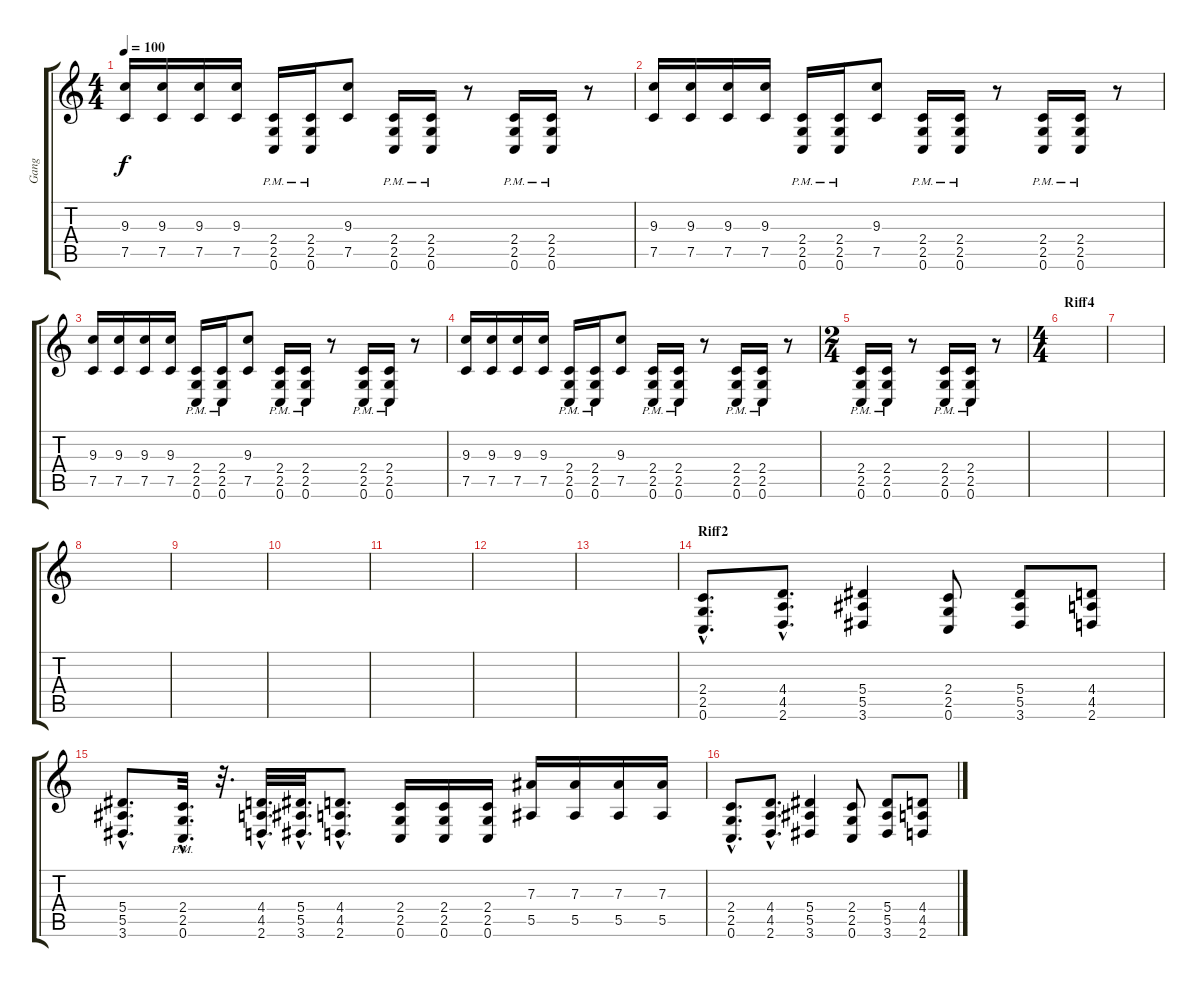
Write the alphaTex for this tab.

\track ("Gang" "Gang") {instrument distortionguitar}
\staff {score tabs}
\tuning (C4 G3 Eb3 Bb2 F2 C2) {hide}
\ts (4 4)
\tempo 100
\clef g2
\ks c
(9.3 7.5).16{dy f} (9.3 7.5).16 (9.3 7.5).16 (9.3 7.5).16 (2.4 2.5 0.6{pm}).16 (2.4 2.5 0.6{pm}).16 (9.3 7.5).8 (2.4 2.5{pm} 0.6).16 (2.4 2.5{pm} 0.6).16 r.8 (2.4 2.5{pm} 0.6).16 (2.4 2.5{pm} 0.6).16 r.8 |
(9.3 7.5).16 (9.3 7.5).16 (9.3 7.5).16 (9.3 7.5).16 (2.4 2.5 0.6{pm}).16 (2.4 2.5 0.6{pm}).16 (9.3 7.5).8 (2.4 2.5{pm} 0.6).16 (2.4 2.5{pm} 0.6).16 r.8 (2.4 2.5{pm} 0.6).16 (2.4 2.5{pm} 0.6).16 r.8 |
(9.3 7.5).16 (9.3 7.5).16 (9.3 7.5).16 (9.3 7.5).16 (2.4 2.5 0.6{pm}).16 (2.4 2.5 0.6{pm}).16 (9.3 7.5).8 (2.4 2.5{pm} 0.6).16 (2.4 2.5{pm} 0.6).16 r.8 (2.4 2.5{pm} 0.6).16 (2.4 2.5{pm} 0.6).16 r.8 |
(9.3 7.5).16 (9.3 7.5).16 (9.3 7.5).16 (9.3 7.5).16 (2.4 2.5 0.6{pm}).16 (2.4 2.5 0.6{pm}).16 (9.3 7.5).8 (2.4 2.5{pm} 0.6).16 (2.4 2.5{pm} 0.6).16 r.8 (2.4 2.5{pm} 0.6).16 (2.4 2.5{pm} 0.6).16 r.8 |
\ts (2 4)
(2.4 2.5{pm} 0.6).16 (2.4 2.5{pm} 0.6).16 r.8 (2.4 2.5{pm} 0.6).16 (2.4 2.5{pm} 0.6).16 r.8 |
\ts (4 4)
\section ("" "Riff4")
|
|
|
|
|
|
|
|
\section ("" "Riff2")
(2.4{hac} 2.5{hac} 0.6{hac}).8{d instrument distortionguitar} (4.4{hac} 4.5{hac} 2.6{hac}).8{d} (5.4 5.5 3.6).4 (2.4 2.5 0.6).8 (5.4 5.5 3.6).8 (4.4 4.5 2.6).8 |
(5.4{hac} 5.5{hac} 3.6{hac}).8{d} (2.4{hac} 2.5{hac pm} 0.6{hac}).32{d} r.32{d} (4.4{hac} 4.5{hac} 2.6{hac}).32{d} (5.4{hac} 5.5{hac} 3.6{hac}).32{d} (4.4{hac} 4.5{hac} 2.6{hac}).8{d} (2.4 2.5 0.6).16 (2.4 2.5 0.6).16 (2.4 2.5 0.6).16 (7.3 5.5).16 (7.3 5.5).16 (7.3 5.5).16 (7.3 5.5).16 |
(2.4{hac} 2.5{hac} 0.6{hac}).8{d} (4.4{hac} 4.5{hac} 2.6{hac}).8{d} (5.4 5.5 3.6).4 (2.4 2.5 0.6).8 (5.4 5.5 3.6).8 (4.4 4.5 2.6).8
